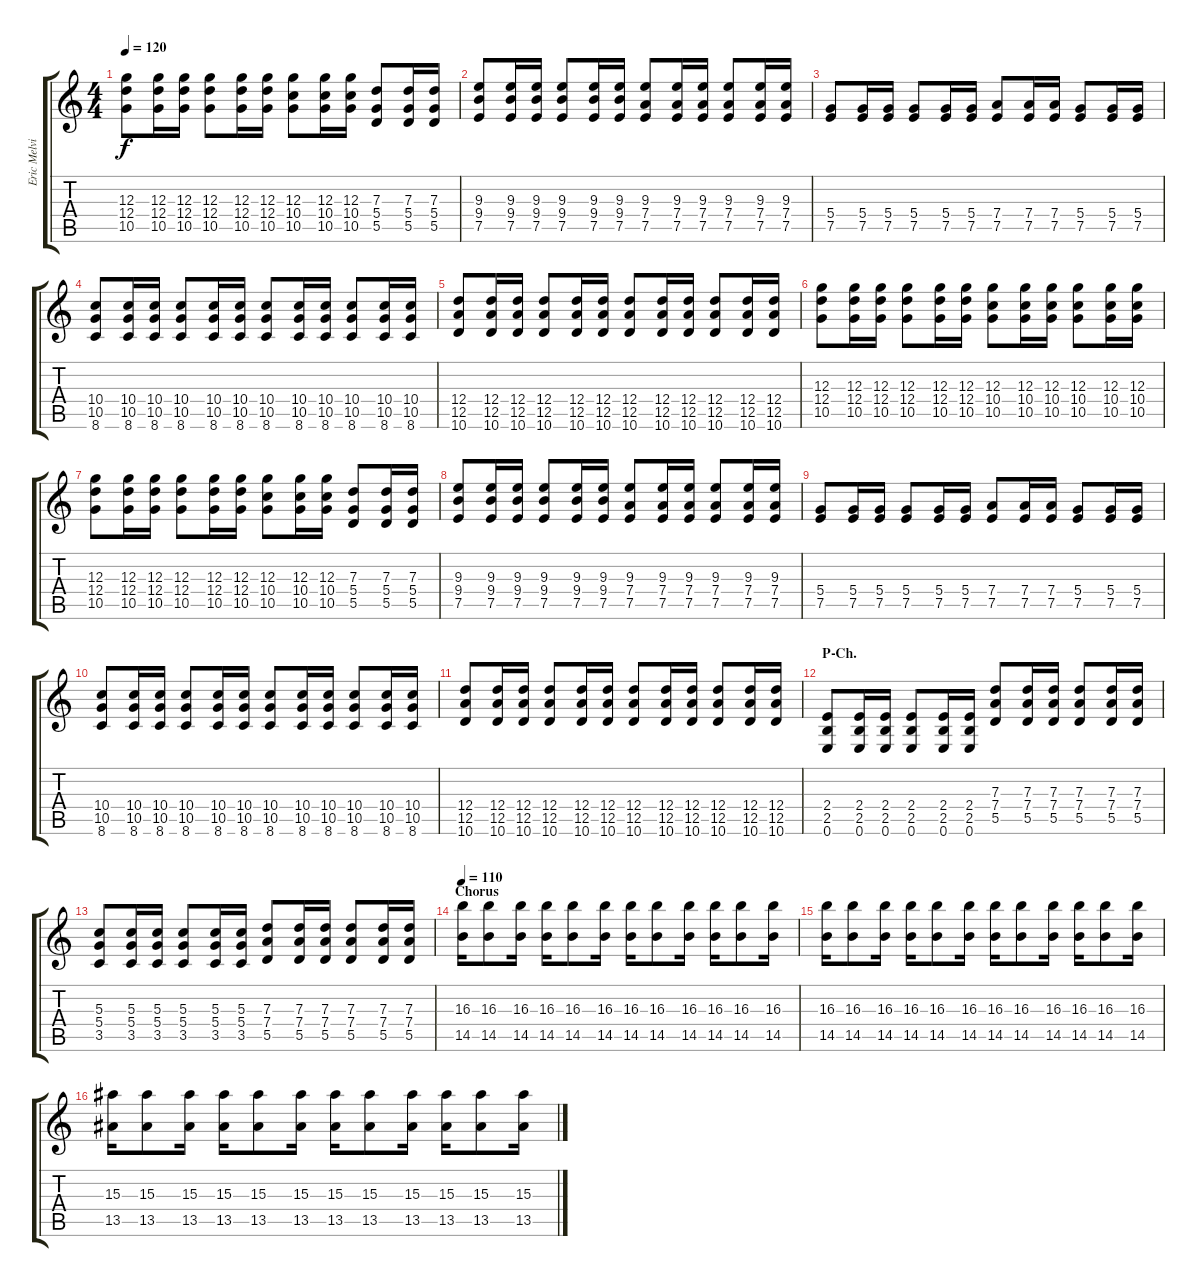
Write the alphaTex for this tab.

\track ("Eric Melvin" "Eric Melvi") {instrument overdrivenguitar}
\staff {score tabs}
\tuning (E4 B3 G3 D3 A2 E2) {hide}
\ts (4 4)
\tempo 120
\clef g2
\ks c
(12.3 12.4 10.5).8{dy f} (12.3 12.4 10.5).16 (12.3 12.4 10.5).16 (12.3 12.4 10.5).8 (12.3 12.4 10.5).16 (12.3 12.4 10.5).16 (12.3 10.4 10.5).8 (12.3 10.4 10.5).16 (12.3 10.4 10.5).16 (7.3 5.4 5.5).8 (7.3 5.4 5.5).16 (7.3 5.4 5.5).16 |
(9.3 9.4 7.5).8 (9.3 9.4 7.5).16 (9.3 9.4 7.5).16 (9.3 9.4 7.5).8 (9.3 9.4 7.5).16 (9.3 9.4 7.5).16 (9.3 7.4 7.5).8 (9.3 7.4 7.5).16 (9.3 7.4 7.5).16 (9.3 7.4 7.5).8 (9.3 7.4 7.5).16 (9.3 7.4 7.5).16 |
(5.4 7.5).8 (5.4 7.5).16 (5.4 7.5).16 (5.4 7.5).8 (5.4 7.5).16 (5.4 7.5).16 (7.4 7.5).8 (7.4 7.5).16 (7.4 7.5).16 (5.4 7.5).8 (5.4 7.5).16 (5.4 7.5).16 |
(10.4 10.5 8.6).8 (10.4 10.5 8.6).16 (10.4 10.5 8.6).16 (10.4 10.5 8.6).8 (10.4 10.5 8.6).16 (10.4 10.5 8.6).16 (10.4 10.5 8.6).8 (10.4 10.5 8.6).16 (10.4 10.5 8.6).16 (10.4 10.5 8.6).8 (10.4 10.5 8.6).16 (10.4 10.5 8.6).16 |
(12.4 12.5 10.6).8 (12.4 12.5 10.6).16 (12.4 12.5 10.6).16 (12.4 12.5 10.6).8 (12.4 12.5 10.6).16 (12.4 12.5 10.6).16 (12.4 12.5 10.6).8 (12.4 12.5 10.6).16 (12.4 12.5 10.6).16 (12.4 12.5 10.6).8 (12.4 12.5 10.6).16 (12.4 12.5 10.6).16 |
(12.3 12.4 10.5).8 (12.3 12.4 10.5).16 (12.3 12.4 10.5).16 (12.3 12.4 10.5).8 (12.3 12.4 10.5).16 (12.3 12.4 10.5).16 (12.3 10.4 10.5).8 (12.3 10.4 10.5).16 (12.3 10.4 10.5).16 (12.3 10.4 10.5).8 (12.3 10.4 10.5).16 (12.3 10.4 10.5).16 |
(12.3 12.4 10.5).8 (12.3 12.4 10.5).16 (12.3 12.4 10.5).16 (12.3 12.4 10.5).8 (12.3 12.4 10.5).16 (12.3 12.4 10.5).16 (12.3 10.4 10.5).8 (12.3 10.4 10.5).16 (12.3 10.4 10.5).16 (7.3 5.4 5.5).8 (7.3 5.4 5.5).16 (7.3 5.4 5.5).16 |
(9.3 9.4 7.5).8 (9.3 9.4 7.5).16 (9.3 9.4 7.5).16 (9.3 9.4 7.5).8 (9.3 9.4 7.5).16 (9.3 9.4 7.5).16 (9.3 7.4 7.5).8 (9.3 7.4 7.5).16 (9.3 7.4 7.5).16 (9.3 7.4 7.5).8 (9.3 7.4 7.5).16 (9.3 7.4 7.5).16 |
(5.4 7.5).8 (5.4 7.5).16 (5.4 7.5).16 (5.4 7.5).8 (5.4 7.5).16 (5.4 7.5).16 (7.4 7.5).8 (7.4 7.5).16 (7.4 7.5).16 (5.4 7.5).8 (5.4 7.5).16 (5.4 7.5).16 |
(10.4 10.5 8.6).8 (10.4 10.5 8.6).16 (10.4 10.5 8.6).16 (10.4 10.5 8.6).8 (10.4 10.5 8.6).16 (10.4 10.5 8.6).16 (10.4 10.5 8.6).8 (10.4 10.5 8.6).16 (10.4 10.5 8.6).16 (10.4 10.5 8.6).8 (10.4 10.5 8.6).16 (10.4 10.5 8.6).16 |
(12.4 12.5 10.6).8 (12.4 12.5 10.6).16 (12.4 12.5 10.6).16 (12.4 12.5 10.6).8 (12.4 12.5 10.6).16 (12.4 12.5 10.6).16 (12.4 12.5 10.6).8 (12.4 12.5 10.6).16 (12.4 12.5 10.6).16 (12.4 12.5 10.6).8 (12.4 12.5 10.6).16 (12.4 12.5 10.6).16 |
\section ("" "P-Ch.")
(2.4 2.5 0.6).8 (2.4 2.5 0.6).16 (2.4 2.5 0.6).16 (2.4 2.5 0.6).8 (2.4 2.5 0.6).16 (2.4 2.5 0.6).16 (7.3 7.4 5.5).8 (7.3 7.4 5.5).16 (7.3 7.4 5.5).16 (7.3 7.4 5.5).8 (7.3 7.4 5.5).16 (7.3 7.4 5.5).16 |
(5.3 5.4 3.5).8 (5.3 5.4 3.5).16 (5.3 5.4 3.5).16 (5.3 5.4 3.5).8 (5.3 5.4 3.5).16 (5.3 5.4 3.5).16 (7.3 7.4 5.5).8 (7.3 7.4 5.5).16 (7.3 7.4 5.5).16 (7.3 7.4 5.5).8 (7.3 7.4 5.5).16 (7.3 7.4 5.5).16 |
\section ("" "Chorus")
\tempo 110
(16.3 14.5).16 (16.3 14.5).8 (16.3 14.5).16 (16.3 14.5).16 (16.3 14.5).8 (16.3 14.5).16 (16.3 14.5).16 (16.3 14.5).8 (16.3 14.5).16 (16.3 14.5).16 (16.3 14.5).8 (16.3 14.5).16 |
(16.3 14.5).16 (16.3 14.5).8 (16.3 14.5).16 (16.3 14.5).16 (16.3 14.5).8 (16.3 14.5).16 (16.3 14.5).16 (16.3 14.5).8 (16.3 14.5).16 (16.3 14.5).16 (16.3 14.5).8 (16.3 14.5).16 |
(15.3 13.5).16 (15.3 13.5).8 (15.3 13.5).16 (15.3 13.5).16 (15.3 13.5).8 (15.3 13.5).16 (15.3 13.5).16 (15.3 13.5).8 (15.3 13.5).16 (15.3 13.5).16 (15.3 13.5).8 (15.3 13.5).16
